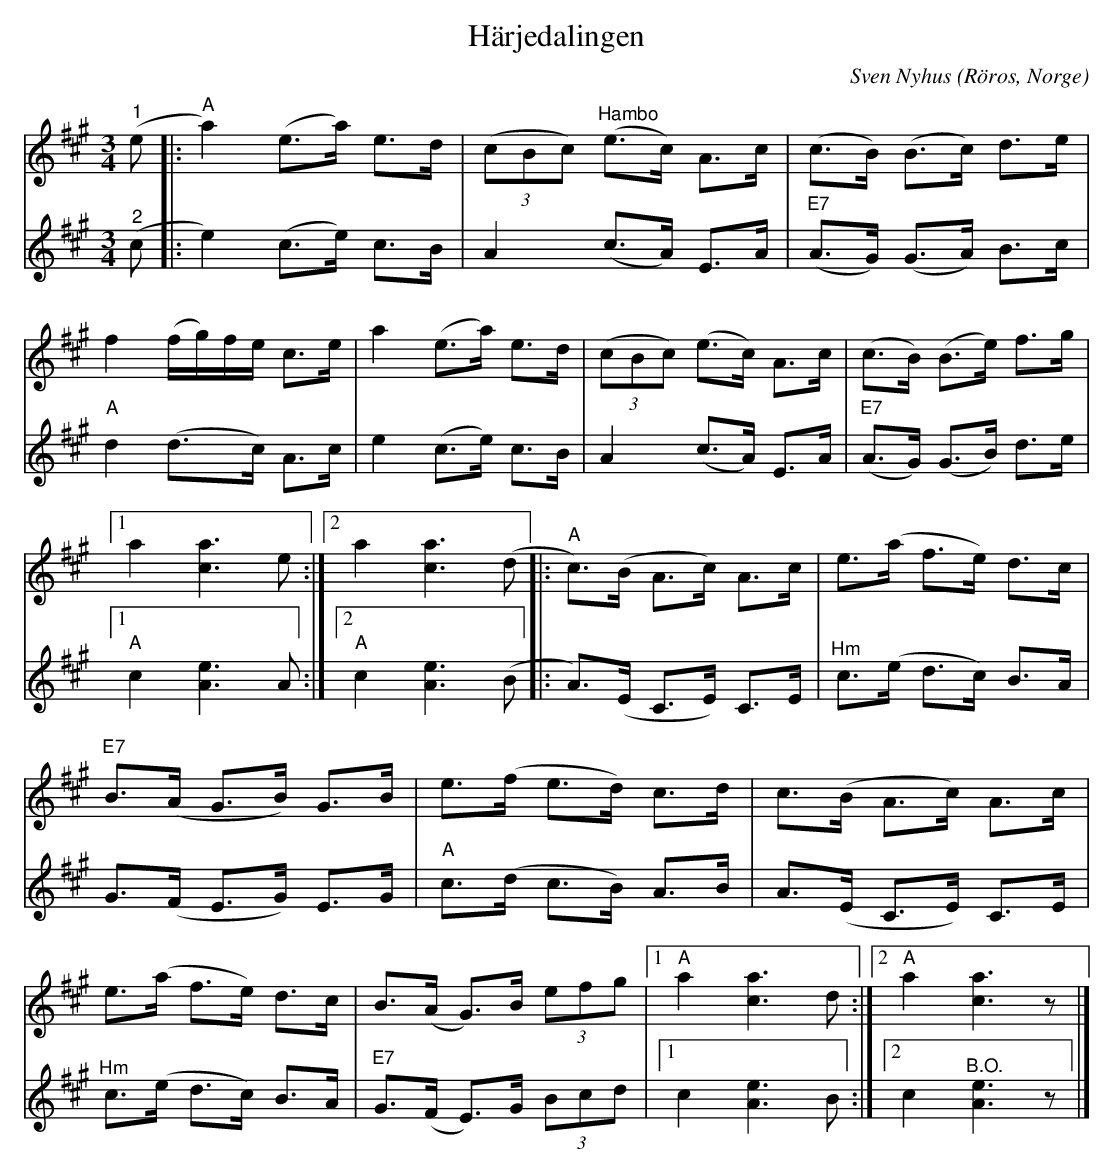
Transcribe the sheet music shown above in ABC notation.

X:1
T:Härjedalingen
C:Sven Nyhus
O:Röros, Norge
L:1/8
M:3/4
K:A
V:1
"^1" (e |:"A" a2) (e>a) e>d | (3(cBc)"^Hambo" (e>c) A>c | (c>B) (B>c) d>e |
f2 (f/g/)f/e/ c>e | a2 (e>a) e>d | (3(cBc) (e>c) A>c | (c>B) (B>e) f>g |1
a2 [ca]3 e :|2 a2 [ca]3 (d |: "A" c>)(B A>c) A>c | e>(a f>e) d>c |
"E7" B>(A G>B) G>B | e>(f e>d) c>d | c>(B A>c) A>c |
e>(a f>e) d>c | B>(A G>)B (3efg |1"A" a2 [ca]3 d :|2"A" a2 [ca]3 z |]
V:2
"^2" (c |: e2) (c>e) c>B | A2 (c>A) E>A |"E7" (A>G) (G>A) B>c |"A" d2 (d>c) A>c | e2 (c>e) c>B |
A2 (c>A) E>A |"E7" (A>G) (G>B) d>e |1"A" c2 [Ae]3 A :|2"A" c2 [Ae]3 (B |: A>)(E C>E) C>E |
"^Hm" c>(e d>c) B>A | G>(F E>G) E>G |"A" c>(d c>B) A>B | A>(E C>E) C>E |"^Hm" c>(e d>c) B>A |
"E7" G>(F E>)G (3Bcd |1 c2 [Ae]3 B :|2 c2"^B.O." [Ae]3 z |]
